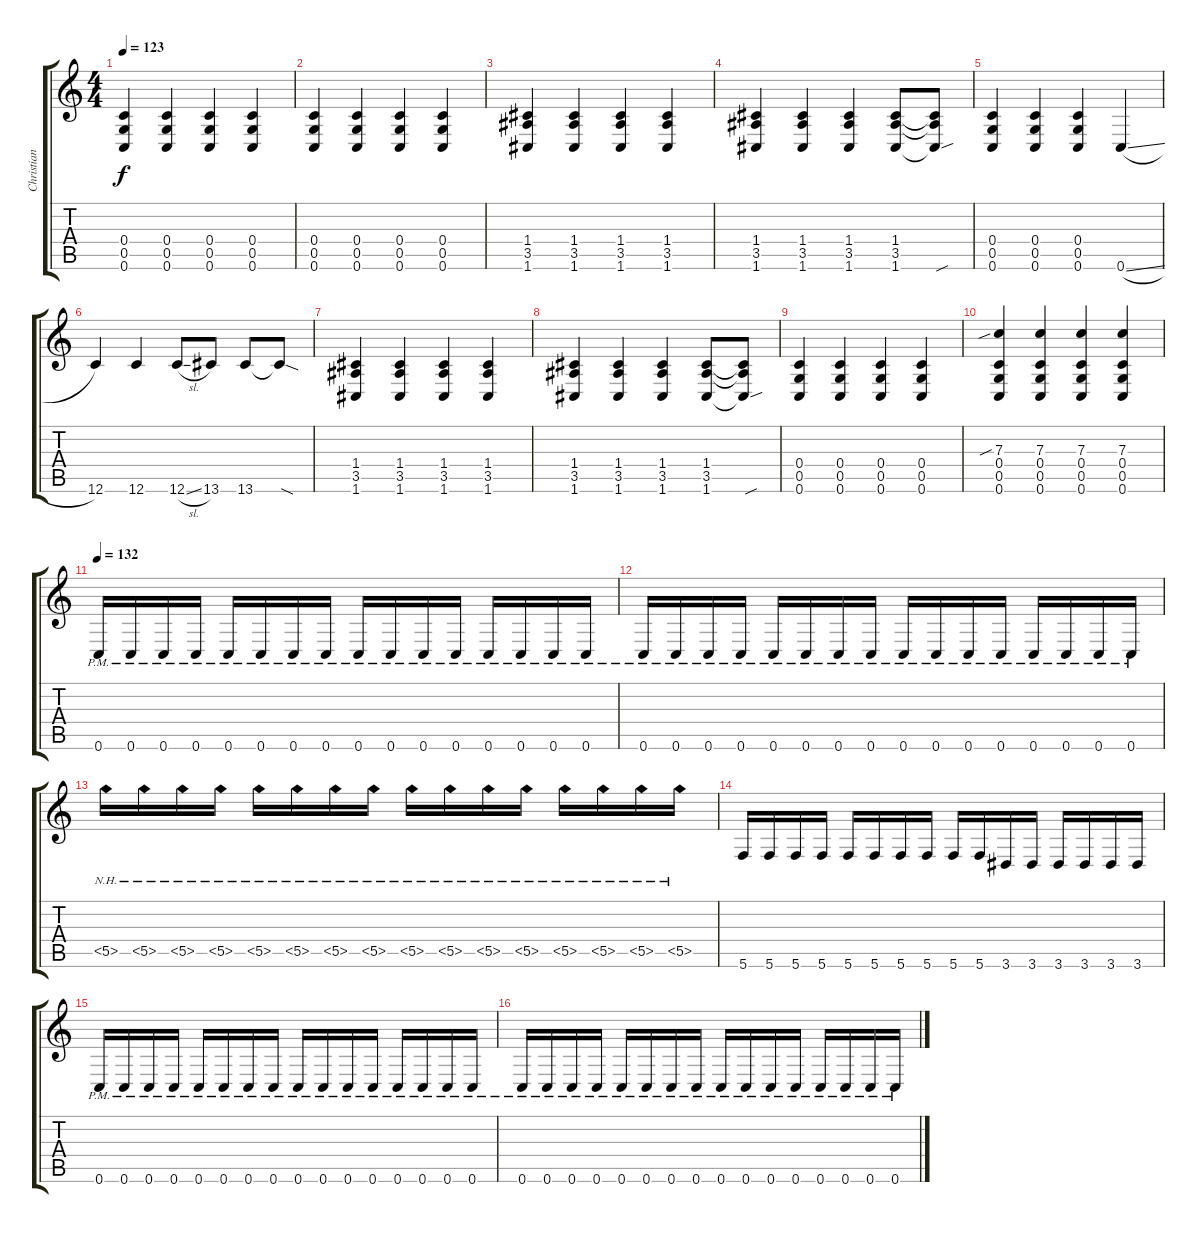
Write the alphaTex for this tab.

\track ("Christian Andreu" "Christian ") {instrument distortionguitar}
\staff {score tabs}
\tuning (D4 A3 F3 C3 G2 C2) {hide}
\ts (4 4)
\tempo 123
\clef g2
\ks c
(0.4 0.5 0.6).4{dy f} (0.4 0.5 0.6).4 (0.4 0.5 0.6).4 (0.4 0.5 0.6).4 |
(0.4 0.5 0.6).4 (0.4 0.5 0.6).4 (0.4 0.5 0.6).4 (0.4 0.5 0.6).4 |
(1.4 3.5 1.6).4 (1.4 3.5 1.6).4 (1.4 3.5 1.6).4 (1.4 3.5 1.6).4 |
(1.4 3.5 1.6).4 (1.4 3.5 1.6).4 (1.4 3.5 1.6).4 (1.4 3.5 1.6).8 (1.4{t} 3.5{t} 1.6{sou t}).8 |
(0.4 0.5 0.6).4 (0.4 0.5 0.6).4 (0.4 0.5 0.6).4 0.6{sl}.4 |
12.6.4 12.6.4 12.6{sl}.8 13.6.8 13.6.8 13.6{sod t}.8 |
(1.4 3.5 1.6).4 (1.4 3.5 1.6).4 (1.4 3.5 1.6).4 (1.4 3.5 1.6).4 |
(1.4 3.5 1.6).4 (1.4 3.5 1.6).4 (1.4 3.5 1.6).4 (1.4 3.5 1.6).8 (1.4{t} 3.5{t} 1.6{sou t}).8 |
(0.4 0.5 0.6).4 (0.4 0.5 0.6).4 (0.4 0.5 0.6).4 (0.4 0.5 0.6).4 |
(7.3{sib} 0.4 0.5 0.6).4 (7.3 0.4 0.5 0.6).4 (7.3 0.4 0.5 0.6).4 (7.3 0.4 0.5 0.6).4 |
\tempo 132
0.6{pm}.16 0.6{pm}.16 0.6{pm}.16 0.6{pm}.16 0.6{pm}.16 0.6{pm}.16 0.6{pm}.16 0.6{pm}.16 0.6{pm}.16 0.6{pm}.16 0.6{pm}.16 0.6{pm}.16 0.6{pm}.16 0.6{pm}.16 0.6{pm}.16 0.6{pm}.16 |
0.6{pm}.16 0.6{pm}.16 0.6{pm}.16 0.6{pm}.16 0.6{pm}.16 0.6{pm}.16 0.6{pm}.16 0.6{pm}.16 0.6{pm}.16 0.6{pm}.16 0.6{pm}.16 0.6{pm}.16 0.6{pm}.16 0.6{pm}.16 0.6{pm}.16 0.6{pm}.16 |
5.5{nh}.16 5.5{nh}.16 5.5{nh}.16 5.5{nh}.16 5.5{nh}.16 5.5{nh}.16 5.5{nh}.16 5.5{nh}.16 5.5{nh}.16 5.5{nh}.16 5.5{nh}.16 5.5{nh}.16 5.5{nh}.16 5.5{nh}.16 5.5{nh}.16 5.5{nh}.16 |
5.6.16 5.6.16 5.6.16 5.6.16 5.6.16 5.6.16 5.6.16 5.6.16 5.6.16 5.6.16 3.6.16 3.6.16 3.6.16 3.6.16 3.6.16 3.6.16 |
0.6{pm}.16 0.6{pm}.16 0.6{pm}.16 0.6{pm}.16 0.6{pm}.16 0.6{pm}.16 0.6{pm}.16 0.6{pm}.16 0.6{pm}.16 0.6{pm}.16 0.6{pm}.16 0.6{pm}.16 0.6{pm}.16 0.6{pm}.16 0.6{pm}.16 0.6{pm}.16 |
0.6{pm}.16 0.6{pm}.16 0.6{pm}.16 0.6{pm}.16 0.6{pm}.16 0.6{pm}.16 0.6{pm}.16 0.6{pm}.16 0.6{pm}.16 0.6{pm}.16 0.6{pm}.16 0.6{pm}.16 0.6{pm}.16 0.6{pm}.16 0.6{pm}.16 0.6{pm}.16
